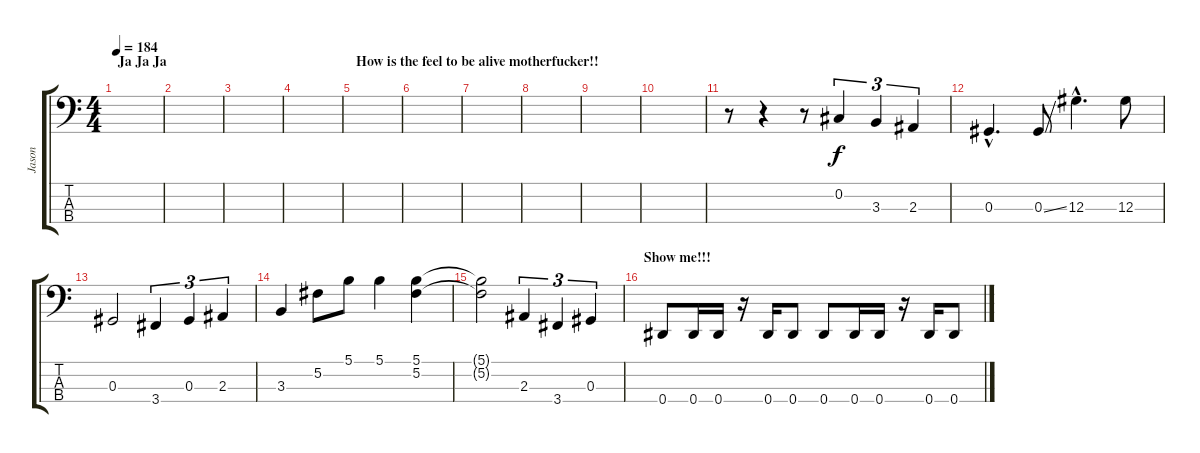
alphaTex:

\track ("Jason" "Jason") {instrument electricbasspick}
\staff {score tabs}
\tuning (Gb2 Db2 Ab1 Eb1) {hide}
\ts (4 4)
\section ("" "Ja Ja Ja")
\tempo 184
\clef f4
\ks c
|
|
|
|
\section ("" "How is the feel to be alive motherfucker!!")
|
|
|
|
|
|
r.8 r.4 r.8 0.2.4{tu (3 2)} 3.3.4{tu (3 2)} 2.3.4{tu (3 2)} |
0.3{hac}.4{d} 0.3{ss}.8 12.3{hac}.4{d} 12.3.8 |
0.3.2 3.4.4{tu (3 2)} 0.3.4{tu (3 2)} 2.3.4{tu (3 2)} |
3.3.4 5.2.8 5.1.8 5.1.4 (5.1 5.2).4 |
(5.1{t} 5.2{t}).2 2.3.4{tu (3 2)} 3.4.4{tu (3 2)} 0.3.4{tu (3 2)} |
\section ("" "Show me!!!")
0.4.8 0.4.16 0.4.16 r.16 0.4.16 0.4.8 0.4.8 0.4.16 0.4.16 r.16 0.4.16 0.4.8
